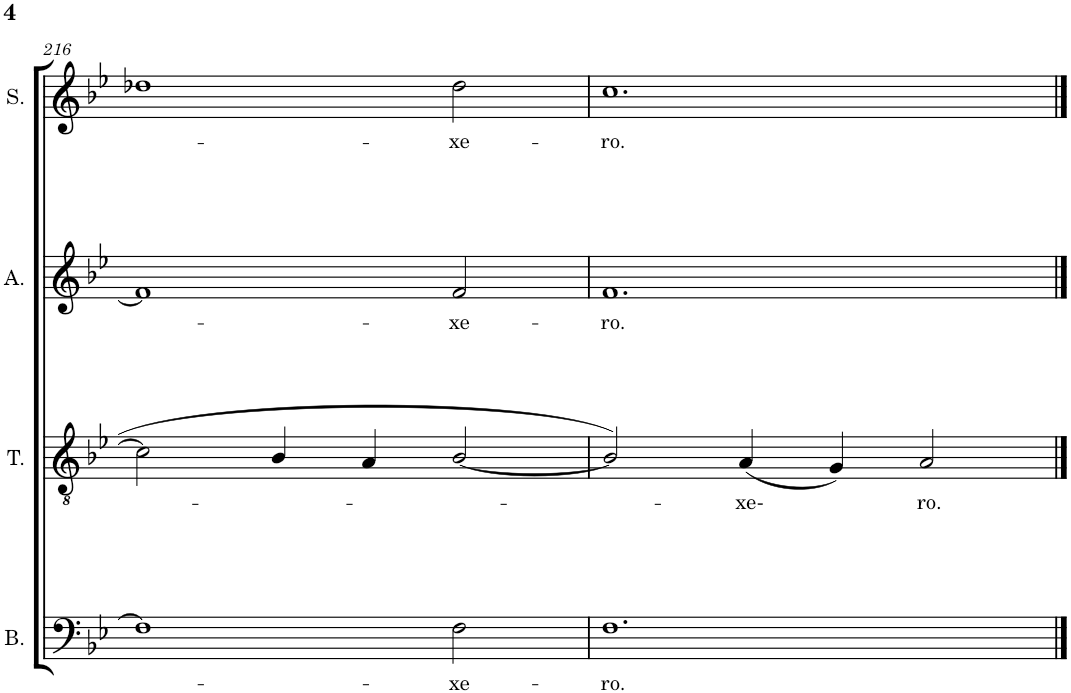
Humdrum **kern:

**kern	**text	**kern	**text	**kern	**text	**kern	**text
*part4	*part4	*part3	*part3	*part2	*part2	*part1	*part1
*staff4	*staff4	*staff3	*staff3	*staff2	*staff2	*staff1	*staff1
*I"Basse	*	*I"Ténor	*	*I"Alto	*	*I"Soprano	*
*I'B.	*	*I'T.	*	*I'A.	*	*I'S.	*
!!LO:PB:g=z
*clefF4	*	*clefGv2	*	*clefG2	*	*clefG2	*
*k[b-e-]	*	*k[b-e-]	*	*k[b-e-]	*	*k[b-e-]	*
*M3/2	*	*M3/2	*	*M3/2	*	*M3/2	*
=216	=216	=216	=216	=216	=216	=216	=216
1F]	.	2c\]	.	1f]	.	1dd-X	.
.	.	4B-/	.	.	.	.	.
.	.	4A/	.	.	.	.	.
!	!LO:LY:b	!	!	!	!LO:LY:b	!	!LO:LY:b
2F\	-xe-	[2B-/	.	2f/	-xe-	2dd-\	-xe-
=217	=217	=217	=217	=217	=217	=217	=217
!	!LO:LY:b	!	!	!	!LO:LY:b	!	!LO:LY:b
1.F	-ro.	2B-/]	.	1.f	-ro.	1.cc	-ro.
!	!	!	!LO:LY:b	!	!	!	!
.	.	(4A/	-xe-	.	.	.	.
.	.	4G/)	.	.	.	.	.
!	!	!	!LO:LY:b	!	!	!	!
.	.	2A/	ro.	.	.	.	.
==	==	==	==	==	==	==	==
*-	*-	*-	*-	*-	*-	*-	*-
